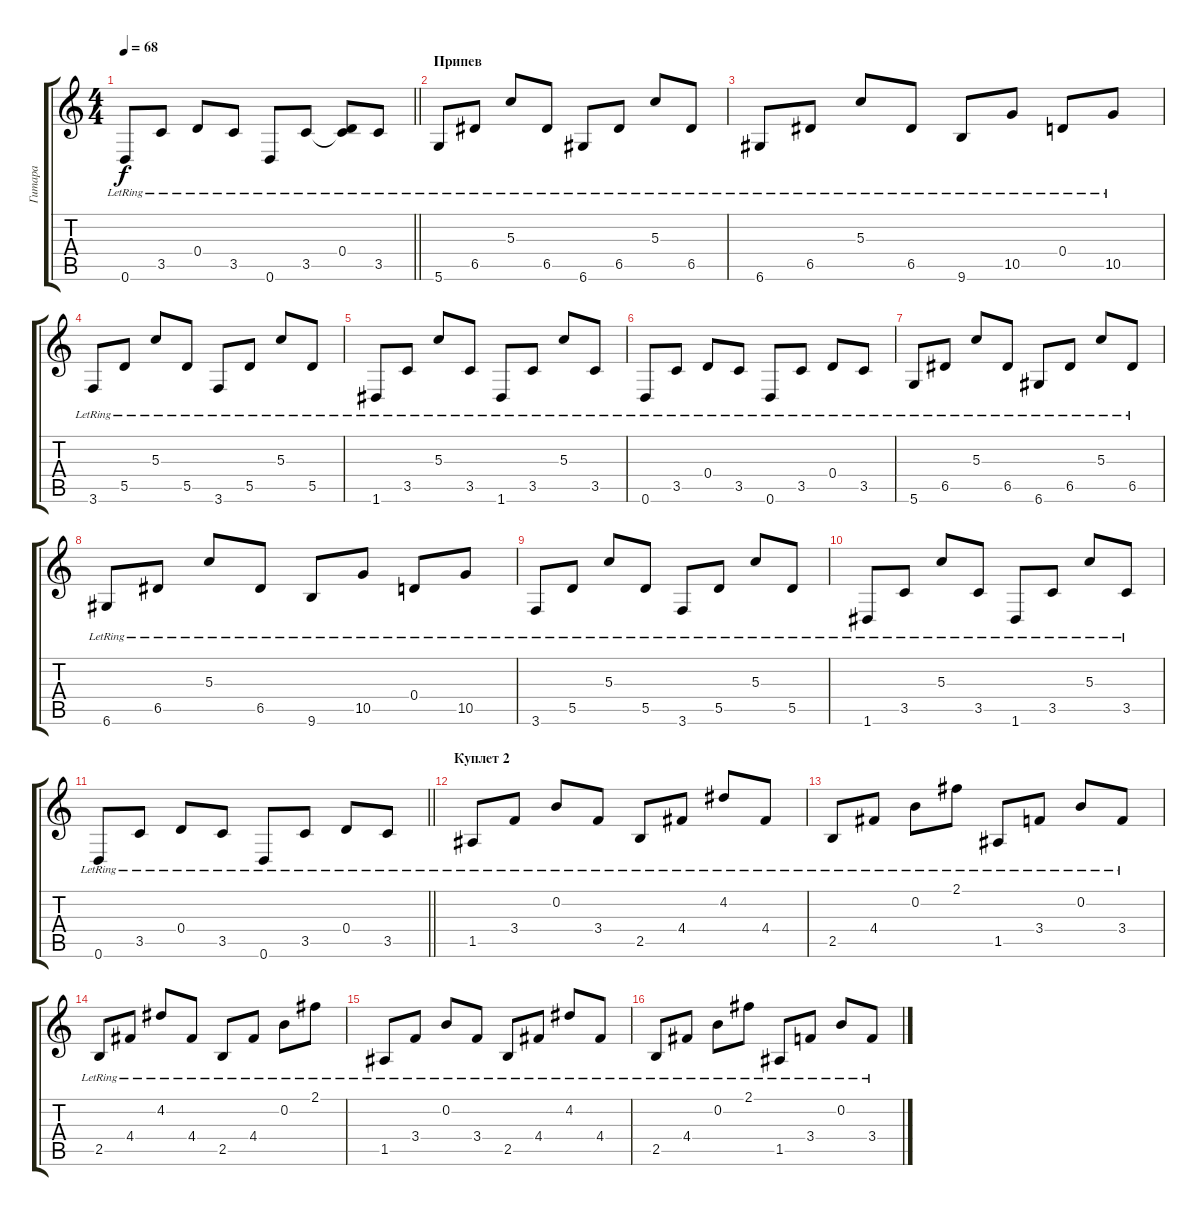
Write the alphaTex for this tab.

\track ("Гитара" "Гитара") {instrument electricguitarclean}
\staff {score tabs}
\tuning (E4 B3 G3 D3 A2 D2) {hide}
\ts (4 4)
\tempo 68
\clef g2
\barLineRight lightlight
\ks c
0.6{lr}.8{dy f} 3.5{lr}.8 0.4{lr}.8 3.5{lr}.8 0.6{lr}.8 3.5{lr}.8 (0.4{lr} 3.5{t}).8 3.5{lr}.8 |
\section ("" "Припев")
5.6{lr}.8 6.5{lr}.8 5.3{lr}.8 6.5{lr}.8 6.6{lr}.8 6.5{lr}.8 5.3{lr}.8 6.5{lr}.8 |
6.6{lr}.8 6.5{lr}.8 5.3{lr}.8 6.5{lr}.8 9.6{lr}.8 10.5{lr}.8 0.4{lr}.8 10.5{lr}.8 |
3.6{lr}.8 5.5{lr}.8 5.3{lr}.8 5.5{lr}.8 3.6{lr}.8 5.5{lr}.8 5.3{lr}.8 5.5{lr}.8 |
1.6{lr}.8 3.5{lr}.8 5.3{lr}.8 3.5{lr}.8 1.6{lr}.8 3.5{lr}.8 5.3{lr}.8 3.5{lr}.8 |
0.6{lr}.8 3.5{lr}.8 0.4{lr}.8 3.5{lr}.8 0.6{lr}.8 3.5{lr}.8 0.4{lr}.8 3.5{lr}.8 |
5.6{lr}.8 6.5{lr}.8 5.3{lr}.8 6.5{lr}.8 6.6{lr}.8 6.5{lr}.8 5.3{lr}.8 6.5{lr}.8 |
6.6{lr}.8 6.5{lr}.8 5.3{lr}.8 6.5{lr}.8 9.6{lr}.8 10.5{lr}.8 0.4{lr}.8 10.5{lr}.8 |
3.6{lr}.8 5.5{lr}.8 5.3{lr}.8 5.5{lr}.8 3.6{lr}.8 5.5{lr}.8 5.3{lr}.8 5.5{lr}.8 |
1.6{lr}.8 3.5{lr}.8 5.3{lr}.8 3.5{lr}.8 1.6{lr}.8 3.5{lr}.8 5.3{lr}.8 3.5{lr}.8 |
\barLineRight lightlight
0.6{lr}.8 3.5{lr}.8 0.4{lr}.8 3.5{lr}.8 0.6{lr}.8 3.5{lr}.8 0.4{lr}.8 3.5{lr}.8 |
\section ("" "Куплет 2")
1.5{lr}.8{volume 16 instrument overdrivenguitar} 3.4{lr}.8 0.2{lr}.8 3.4{lr}.8 2.5{lr}.8 4.4{lr}.8 4.2{lr}.8 4.4{lr}.8 |
2.5{lr}.8 4.4{lr}.8 0.2{lr}.8 2.1{lr}.8 1.5{lr}.8 3.4{lr}.8 0.2{lr}.8 3.4{lr}.8 |
2.5{lr}.8 4.4{lr}.8 4.2{lr}.8 4.4{lr}.8 2.5{lr}.8 4.4{lr}.8 0.2{lr}.8 2.1{lr}.8 |
1.5{lr}.8 3.4{lr}.8 0.2{lr}.8 3.4{lr}.8 2.5{lr}.8 4.4{lr}.8 4.2{lr}.8 4.4{lr}.8 |
2.5{lr}.8 4.4{lr}.8 0.2{lr}.8 2.1{lr}.8 1.5{lr}.8 3.4{lr}.8 0.2{lr}.8 3.4{lr}.8
